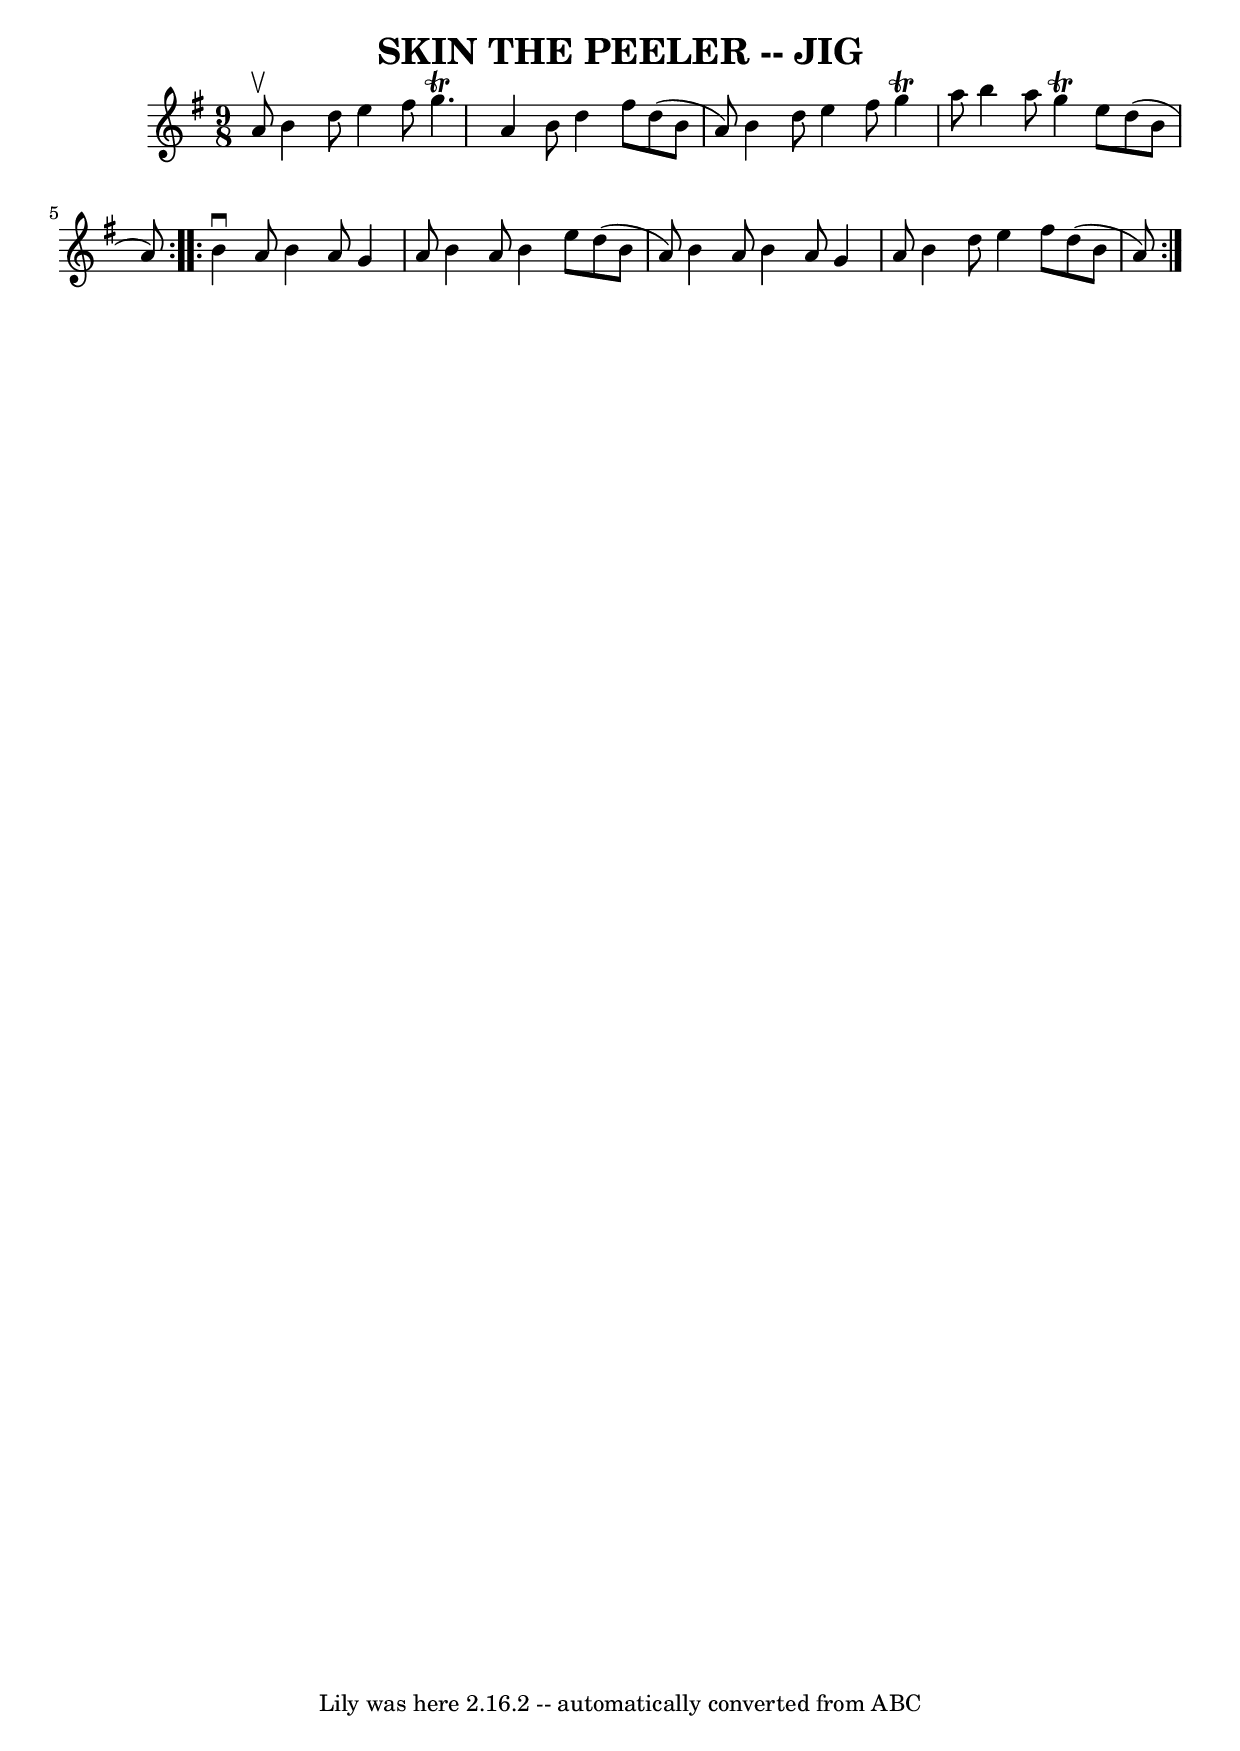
\version "2.7.40"
\include "Mammoth.ily"
\header {
	%% book = "Ryan's Mammoth Collection of Fiddle Tunes"
	crossRefNumber = "1"
	footnotes = ""
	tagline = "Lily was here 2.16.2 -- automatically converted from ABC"
	title = "SKIN THE PEELER -- JIG"
}
voicedefault =  {
\set Score.defaultBarType = "empty"

\repeat volta 2 {
\time 9/8 \key g \major a'8^\upbow       |
 b'4 d''8 e''4    
fis''8 g''4.^\trill   |
 a'4 b'8 d''4 fis''8 d''8 (
b'8 a'8)   |
 b'4 d''8 e''4 fis''8 g''4^\trill   
a''8    |
 b''4 a''8 g''4^\trill e''8 d''8 (b'8 a'8  
-)   |
     } \repeat volta 2 { b'4^\downbow a'8 b'4 a'8    
g'4 a'8    |
 b'4 a'8 b'4 e''8 d''8 (b'8 a'8)   
|
 b'4 a'8 b'4 a'8 g'4 a'8    |
 b'4 d''8    
e''4 fis''8 d''8 (b'8 a'8)   }   
}

\score{
    <<

	\context Staff="default"
	{
	    \voicedefault 
	}

    >>
	\layout {
	}
	\midi {}
}
